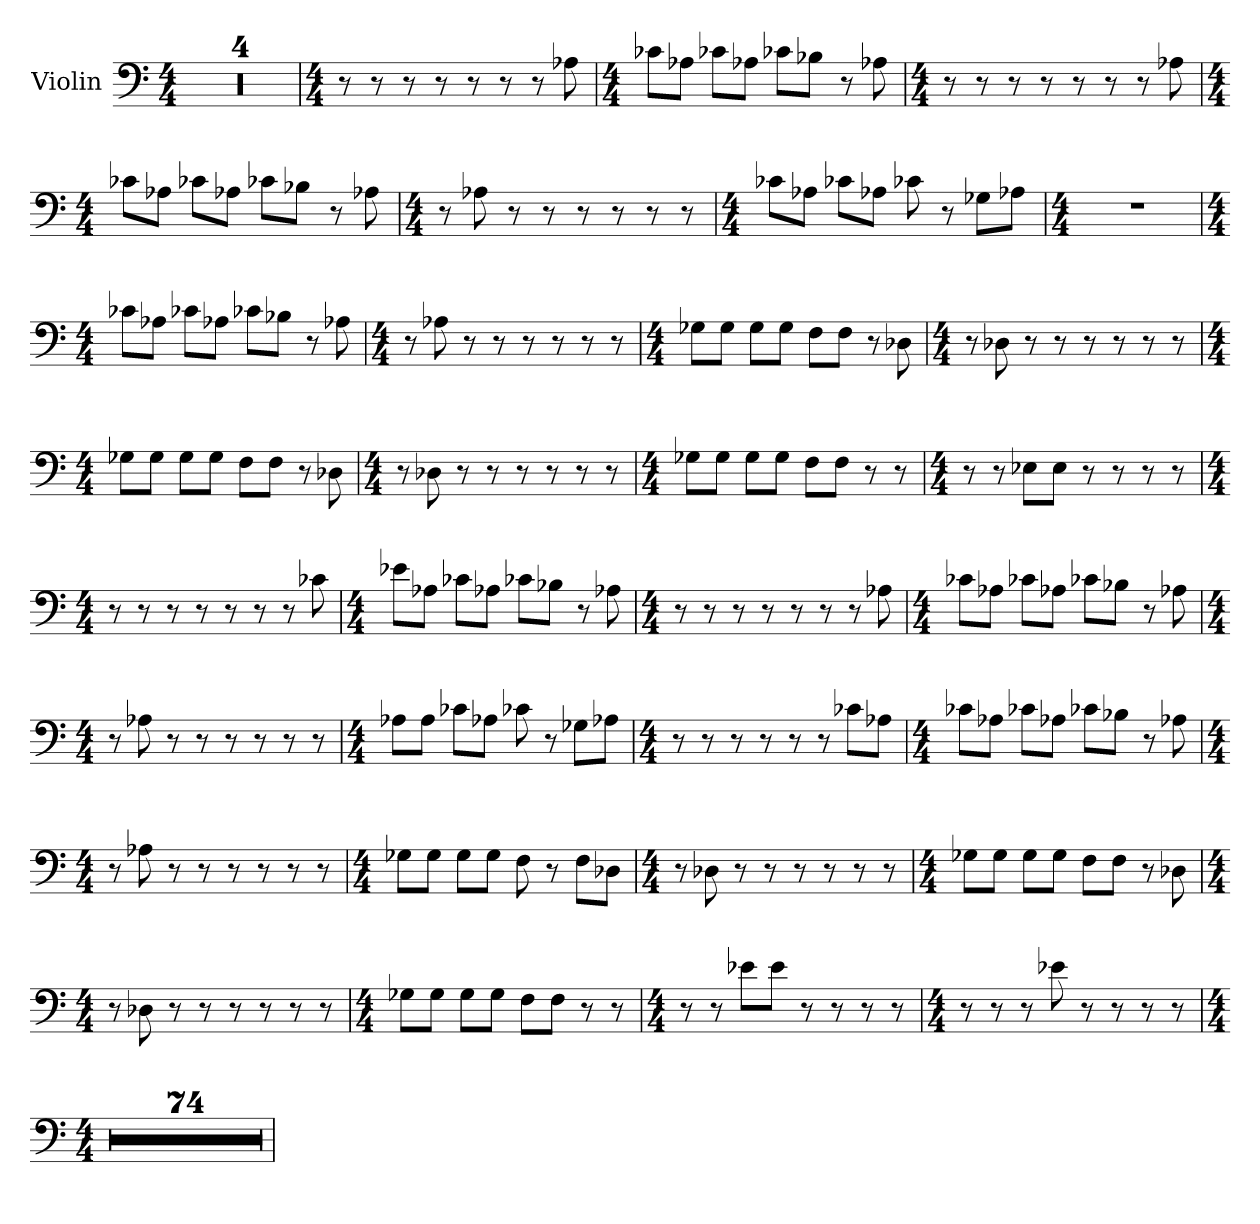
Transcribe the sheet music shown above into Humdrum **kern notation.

**kern
*part1
*staff1
*I"Violin
*I'Vln
*M4/4
=
1r
=
*M4/4
1r
=
*M4/4
1r
=
*M4/4
1r
=
*M4/4
8r
8r
8r
8r
8r
8r
8r
8A-X
=
*M4/4
8c-XL
8A-XJ
8c-XL
8A-XJ
8c-XL
8B-XJ
8r
8A-X
=
*M4/4
8r
8r
8r
8r
8r
8r
8r
8A-X
=
*M4/4
8c-XL
8A-XJ
8c-XL
8A-XJ
8c-XL
8B-XJ
8r
8A-X
=
*M4/4
8r
8A-X
8r
8r
8r
8r
8r
8r
=
*M4/4
8c-XL
8A-XJ
8c-XL
8A-XJ
8c-X
8r
8G-XL
8A-XJ
=
*M4/4
1r
=
*M4/4
8c-XL
8A-XJ
8c-XL
8A-XJ
8c-XL
8B-XJ
8r
8A-X
=
*M4/4
8r
8A-X
8r
8r
8r
8r
8r
8r
=
*M4/4
8G-XL
8G-J
8G-L
8G-J
8FL
8FJ
8r
8D-X
=
*M4/4
8r
8D-X
8r
8r
8r
8r
8r
8r
=
*M4/4
8G-XL
8G-J
8G-L
8G-J
8FL
8FJ
8r
8D-X
=
*M4/4
8r
8D-X
8r
8r
8r
8r
8r
8r
=
*M4/4
8G-XL
8G-J
8G-L
8G-J
8FL
8FJ
8r
8r
=
*M4/4
8r
8r
8E-XL
8E-J
8r
8r
8r
8r
=
*M4/4
8r
8r
8r
8r
8r
8r
8r
8c-X
=
*M4/4
8e-XL
8A-XJ
8c-XL
8A-XJ
8c-XL
8B-XJ
8r
8A-X
=
*M4/4
8r
8r
8r
8r
8r
8r
8r
8A-X
=
*M4/4
8c-XL
8A-XJ
8c-XL
8A-XJ
8c-XL
8B-XJ
8r
8A-X
=
*M4/4
8r
8A-X
8r
8r
8r
8r
8r
8r
=
*M4/4
8A-XL
8A-J
8c-XL
8A-XJ
8c-X
8r
8G-XL
8A-XJ
=
*M4/4
8r
8r
8r
8r
8r
8r
8c-XL
8A-XJ
=
*M4/4
8c-XL
8A-XJ
8c-XL
8A-XJ
8c-XL
8B-XJ
8r
8A-X
=
*M4/4
8r
8A-X
8r
8r
8r
8r
8r
8r
=
*M4/4
8G-XL
8G-J
8G-L
8G-J
8F
8r
8FL
8D-XJ
=
*M4/4
8r
8D-X
8r
8r
8r
8r
8r
8r
=
*M4/4
8G-XL
8G-J
8G-L
8G-J
8FL
8FJ
8r
8D-X
=
*M4/4
8r
8D-X
8r
8r
8r
8r
8r
8r
=
*M4/4
8G-XL
8G-J
8G-L
8G-J
8FL
8FJ
8r
8r
=
*M4/4
8r
8r
8e-XL
8e-J
8r
8r
8r
8r
=
*M4/4
8r
8r
8r
8e-X
8r
8r
8r
8r
=
*M4/4
1r
=
*M4/4
1r
=
*M4/4
1r
=
*M4/4
1r
=
*M4/4
1r
=
*M4/4
1r
=
*M4/4
1r
=
*M4/4
1r
=
*M4/4
1r
=
*M4/4
1r
=
*M4/4
1r
=
*M4/4
1r
=
*M4/4
1r
=
*M4/4
1r
=
*M4/4
1r
=
*M4/4
1r
=
*M4/4
1r
=
*M4/4
1r
=
*M4/4
1r
=
*M4/4
1r
=
*M4/4
1r
=
*M4/4
1r
=
*M4/4
1r
=
*M4/4
1r
=
*M4/4
1r
=
*M4/4
1r
=
*M4/4
1r
=
*M4/4
1r
=
*M4/4
1r
=
*M4/4
1r
=
*M4/4
1r
=
*M4/4
1r
=
*M4/4
1r
=
*M4/4
1r
=
*M4/4
1r
=
*M4/4
1r
=
*M4/4
1r
=
*M4/4
1r
=
*M4/4
1r
=
*M4/4
1r
=
*M4/4
1r
=
*M4/4
1r
=
*M4/4
1r
=
*M4/4
1r
=
*M4/4
1r
=
*M4/4
1r
=
*M4/4
1r
=
*M4/4
1r
=
*M4/4
1r
=
*M4/4
1r
=
*M4/4
1r
=
*M4/4
1r
=
*M4/4
1r
=
*M4/4
1r
=
*M4/4
1r
=
*M4/4
1r
=
*M4/4
1r
=
*M4/4
1r
=
*M4/4
1r
=
*M4/4
1r
=
*M4/4
1r
=
*M4/4
1r
=
*M4/4
1r
=
*M4/4
1r
=
*M4/4
1r
=
*M4/4
1r
=
*M4/4
1r
=
*M4/4
1r
=
*M4/4
1r
=
*M4/4
1r
=
*M4/4
1r
=
*M4/4
1r
=
*M4/4
1r
=
*M4/4
1r
=
*-
